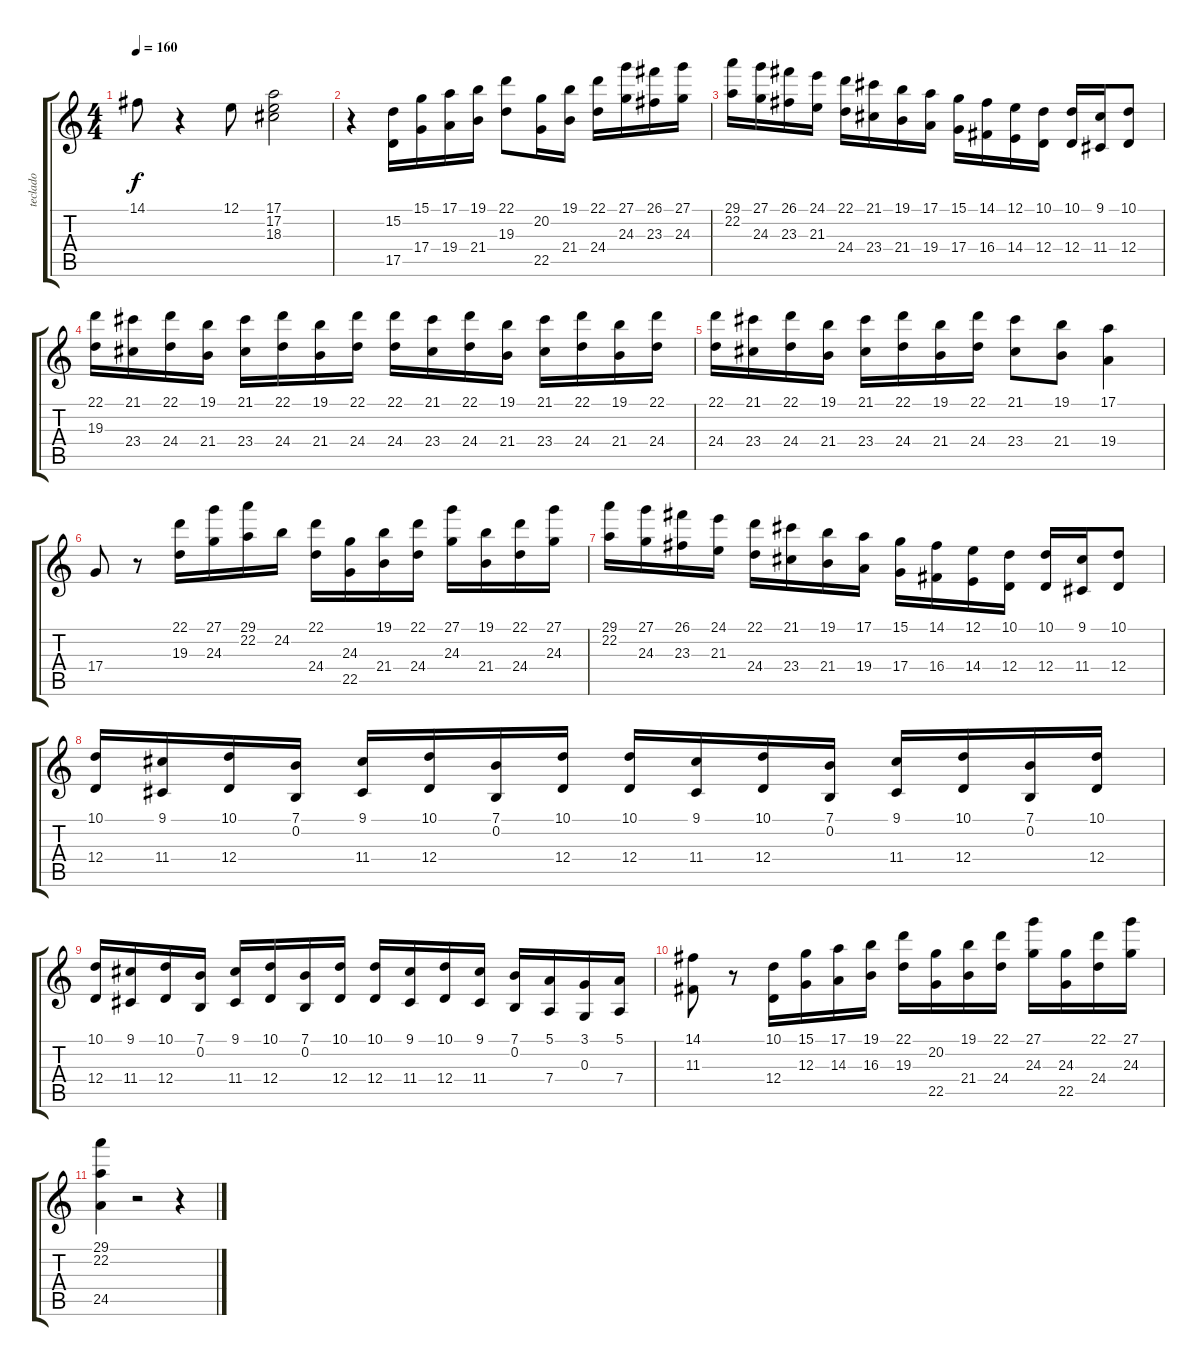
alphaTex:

\track ("teclado" "teclado") {instrument stringensemble1}
\staff {score tabs}
\tuning (E4 B3 G3 D3 A2 E2) {hide}
\ts (4 4)
\tempo 160
\clef g2
\ks c
14.1.8{dy f} r.4 12.1.8 (17.1 17.2 18.3).2 |
r.4 (15.2 17.5).16 (15.1 17.4).16 (17.1 19.4).16 (19.1 21.4).16 (22.1 19.3).8 (20.2 22.5).16 (19.1 21.4).16 (22.1 24.4).16 (27.1 24.3).16 (26.1 23.3).16 (27.1 24.3).16 |
(29.1 22.2).16 (27.1 24.3).16 (26.1 23.3).16 (24.1 21.3).16 (22.1 24.4).16 (21.1 23.4).16 (19.1 21.4).16 (17.1 19.4).16 (15.1 17.4).16 (14.1 16.4).16 (12.1 14.4).16 (10.1 12.4).16 (10.1 12.4).16 (9.1 11.4).16 (10.1 12.4).8 |
(22.1 19.3).16 (21.1 23.4).16 (22.1 24.4).16 (19.1 21.4).16 (21.1 23.4).16 (22.1 24.4).16 (19.1 21.4).16 (22.1 24.4).16 (22.1 24.4).16 (21.1 23.4).16 (22.1 24.4).16 (19.1 21.4).16 (21.1 23.4).16 (22.1 24.4).16 (19.1 21.4).16 (22.1 24.4).16 |
(22.1 24.4).16 (21.1 23.4).16 (22.1 24.4).16 (19.1 21.4).16 (21.1 23.4).16 (22.1 24.4).16 (19.1 21.4).16 (22.1 24.4).16 (21.1 23.4).8 (19.1 21.4).8 (17.1 19.4).4 |
17.4.8 r.8 (22.1 19.3).16 (27.1 24.3).16 (29.1 22.2).16 24.2.16 (22.1 24.4).16 (24.3 22.5).16 (19.1 21.4).16 (22.1 24.4).16 (27.1 24.3).16 (19.1 21.4).16 (22.1 24.4).16 (27.1 24.3).16 |
(29.1 22.2).16 (27.1 24.3).16 (26.1 23.3).16 (24.1 21.3).16 (22.1 24.4).16 (21.1 23.4).16 (19.1 21.4).16 (17.1 19.4).16 (15.1 17.4).16 (14.1 16.4).16 (12.1 14.4).16 (10.1 12.4).16 (10.1 12.4).16 (9.1 11.4).16 (10.1 12.4).8 |
(10.1 12.4).16 (9.1 11.4).16 (10.1 12.4).16 (7.1 0.2).16 (9.1 11.4).16 (10.1 12.4).16 (7.1 0.2).16 (10.1 12.4).16 (10.1 12.4).16 (9.1 11.4).16 (10.1 12.4).16 (7.1 0.2).16 (9.1 11.4).16 (10.1 12.4).16 (7.1 0.2).16 (10.1 12.4).16 |
(10.1 12.4).16 (9.1 11.4).16 (10.1 12.4).16 (7.1 0.2).16 (9.1 11.4).16 (10.1 12.4).16 (7.1 0.2).16 (10.1 12.4).16 (10.1 12.4).16 (9.1 11.4).16 (10.1 12.4).16 (9.1 11.4).16 (7.1 0.2).16 (5.1 7.4).16 (3.1 0.3).16 (5.1 7.4).16 |
(14.1 11.3).8 r.8 (10.1 12.4).16 (15.1 12.3).16 (17.1 14.3).16 (19.1 16.3).16 (22.1 19.3).16 (20.2 22.5).16 (19.1 21.4).16 (22.1 24.4).16 (27.1 24.3).16 (24.3 22.5).16 (22.1 24.4).16 (27.1 24.3).16 |
(29.1 22.2 24.5).4 r.2 r.4
